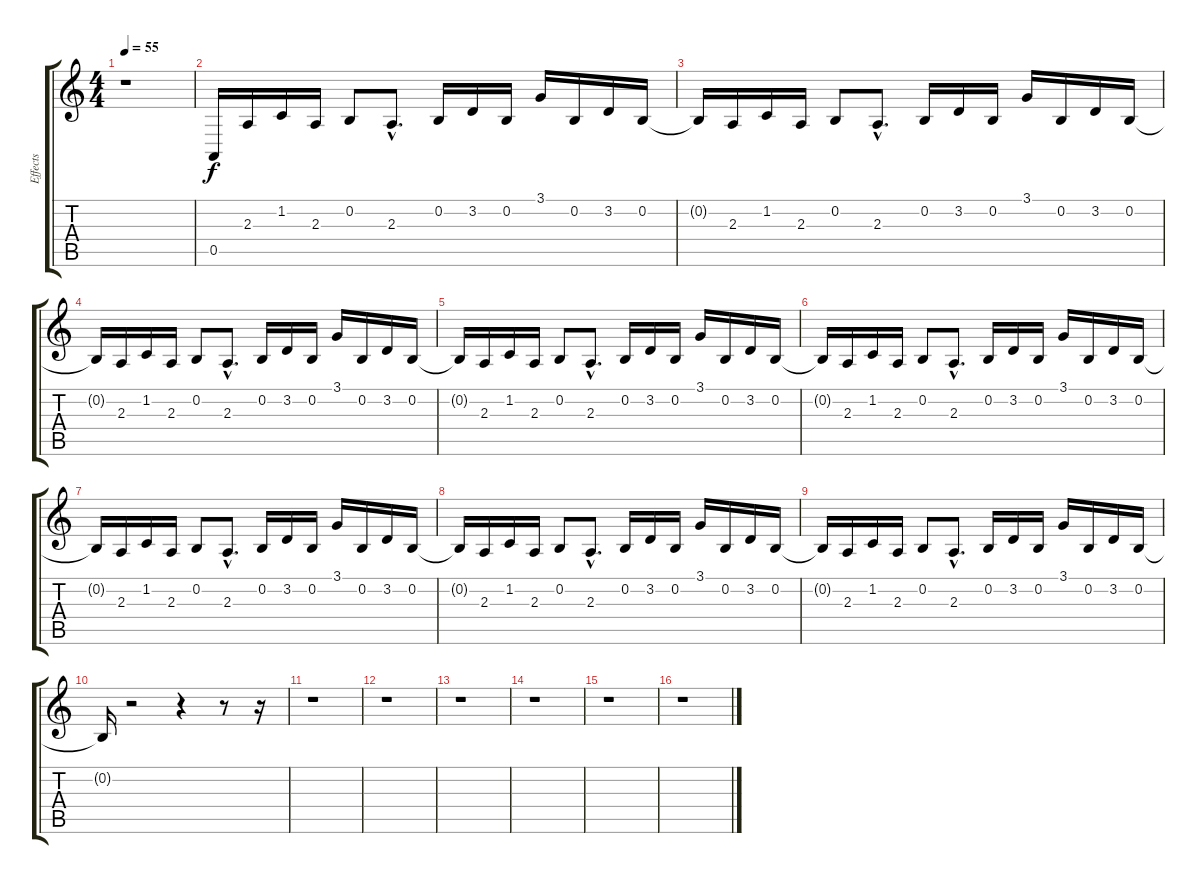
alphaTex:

\track ("Effects" "Effects") {instrument seashore}
\staff {score tabs}
\tuning (E4 B3 G3 D3 A2 E2) {hide}
\ts (4 4)
\tempo 55
\clef g2
\ks c
r.1{dy f} |
0.5.16 2.3.16 1.2.16 2.3.16 0.2.8 2.3{hac}.8{d} 0.2.16 3.2.16 0.2.16 3.1.16 0.2.16 3.2.16 0.2.16 |
0.2{t}.16 2.3.16 1.2.16 2.3.16 0.2.8 2.3{hac}.8{d} 0.2.16 3.2.16 0.2.16 3.1.16 0.2.16 3.2.16 0.2.16 |
0.2{t}.16 2.3.16 1.2.16 2.3.16 0.2.8 2.3{hac}.8{d} 0.2.16 3.2.16 0.2.16 3.1.16 0.2.16 3.2.16 0.2.16 |
0.2{t}.16 2.3.16 1.2.16 2.3.16 0.2.8 2.3{hac}.8{d} 0.2.16 3.2.16 0.2.16 3.1.16 0.2.16 3.2.16 0.2.16 |
0.2{t}.16 2.3.16 1.2.16 2.3.16 0.2.8 2.3{hac}.8{d} 0.2.16 3.2.16 0.2.16 3.1.16 0.2.16 3.2.16 0.2.16 |
0.2{t}.16 2.3.16 1.2.16 2.3.16 0.2.8 2.3{hac}.8{d} 0.2.16 3.2.16 0.2.16 3.1.16 0.2.16 3.2.16 0.2.16 |
0.2{t}.16 2.3.16 1.2.16 2.3.16 0.2.8 2.3{hac}.8{d} 0.2.16 3.2.16 0.2.16 3.1.16 0.2.16 3.2.16 0.2.16 |
0.2{t}.16 2.3.16 1.2.16 2.3.16 0.2.8 2.3{hac}.8{d} 0.2.16 3.2.16 0.2.16 3.1.16 0.2.16 3.2.16 0.2.16 |
0.2{t}.16 r.2 r.4 r.8 r.16 |
r.1 |
r.1 |
r.1 |
r.1 |
r.1 |
r.1
